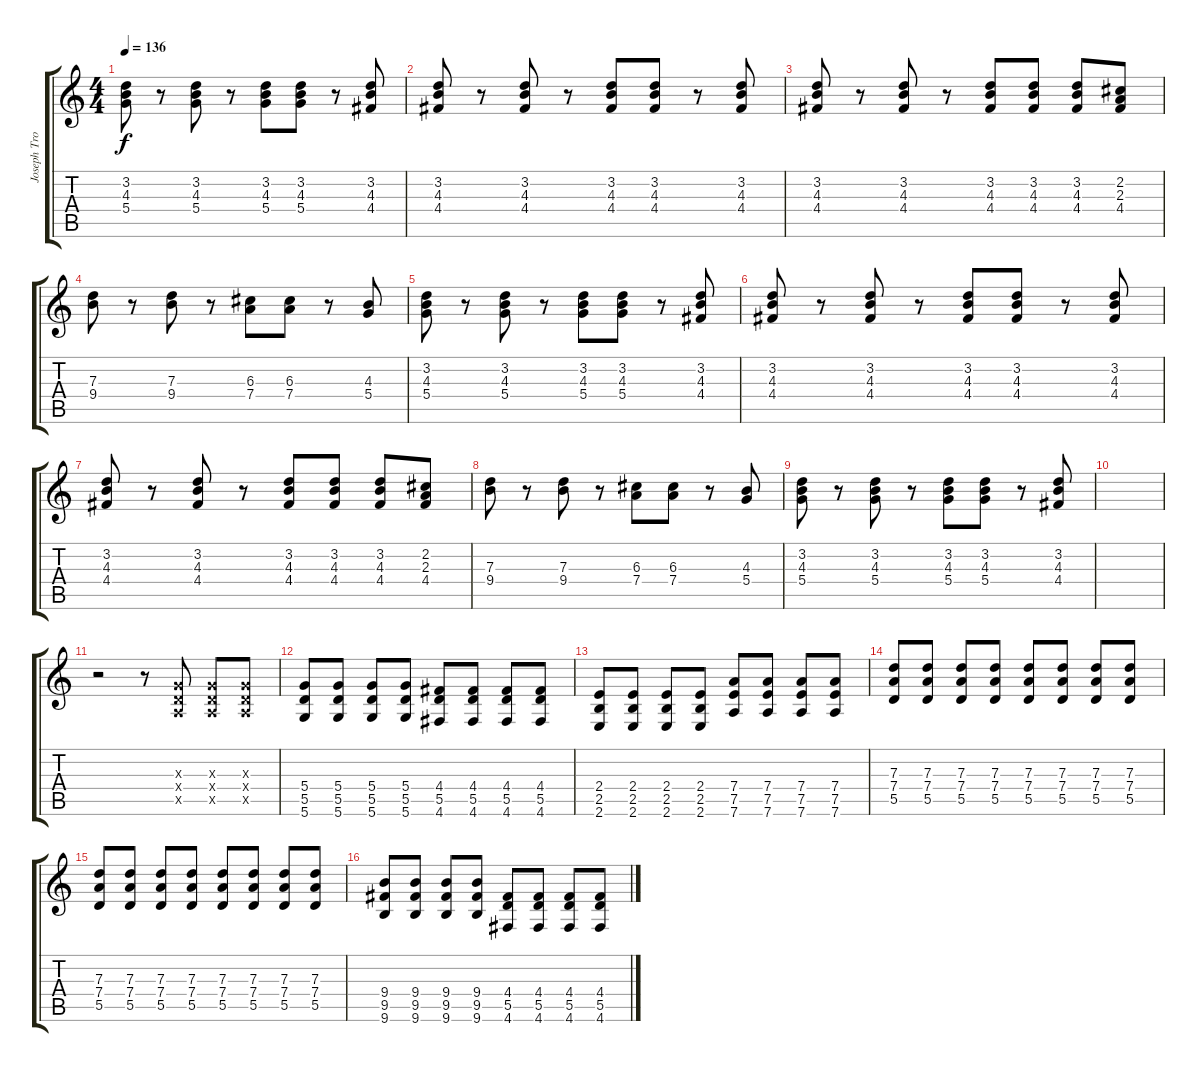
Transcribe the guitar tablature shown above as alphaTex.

\track ("Joseph Trohman (Lead Guitar)" "Joseph Tro") {instrument overdrivenguitar}
\staff {score tabs}
\tuning (E4 B3 G3 D3 A2 D2) {hide}
\ts (4 4)
\tempo 136
\clef g2
\ks c
(3.2 4.3 5.4).8{dy f} r.8 (3.2 4.3 5.4).8 r.8 (3.2 4.3 5.4).8 (3.2 4.3 5.4).8 r.8 (3.2 4.3 4.4).8 |
(3.2 4.3 4.4).8 r.8 (3.2 4.3 4.4).8 r.8 (3.2 4.3 4.4).8 (3.2 4.3 4.4).8 r.8 (3.2 4.3 4.4).8 |
(3.2 4.3 4.4).8 r.8 (3.2 4.3 4.4).8 r.8 (3.2 4.3 4.4).8 (3.2 4.3 4.4).8 (3.2 4.3 4.4).8 (2.2 2.3 4.4).8 |
(7.3 9.4).8 r.8 (7.3 9.4).8 r.8 (6.3 7.4).8 (6.3 7.4).8 r.8 (4.3 5.4).8 |
(3.2 4.3 5.4).8 r.8 (3.2 4.3 5.4).8 r.8 (3.2 4.3 5.4).8 (3.2 4.3 5.4).8 r.8 (3.2 4.3 4.4).8 |
(3.2 4.3 4.4).8 r.8 (3.2 4.3 4.4).8 r.8 (3.2 4.3 4.4).8 (3.2 4.3 4.4).8 r.8 (3.2 4.3 4.4).8 |
(3.2 4.3 4.4).8 r.8 (3.2 4.3 4.4).8 r.8 (3.2 4.3 4.4).8 (3.2 4.3 4.4).8 (3.2 4.3 4.4).8 (2.2 2.3 4.4).8 |
(7.3 9.4).8 r.8 (7.3 9.4).8 r.8 (6.3 7.4).8 (6.3 7.4).8 r.8 (4.3 5.4).8 |
(3.2 4.3 5.4).8 r.8 (3.2 4.3 5.4).8 r.8 (3.2 4.3 5.4).8 (3.2 4.3 5.4).8 r.8 (3.2 4.3 4.4).8 |
|
r.2 r.8 (0.3{x} 0.4{x} 0.5{x}).8 (0.3{x} 0.4{x} 0.5{x}).8 (0.3{x} 0.4{x} 0.5{x}).8 |
(5.4 5.5 5.6).8 (5.4 5.5 5.6).8 (5.4 5.5 5.6).8 (5.4 5.5 5.6).8 (4.4 5.5 4.6).8 (4.4 5.5 4.6).8 (4.4 5.5 4.6).8 (4.4 5.5 4.6).8 |
(2.4 2.5 2.6).8 (2.4 2.5 2.6).8 (2.4 2.5 2.6).8 (2.4 2.5 2.6).8 (7.4 7.5 7.6).8 (7.4 7.5 7.6).8 (7.4 7.5 7.6).8 (7.4 7.5 7.6).8 |
(7.3 7.4 5.5).8 (7.3 7.4 5.5).8 (7.3 7.4 5.5).8 (7.3 7.4 5.5).8 (7.3 7.4 5.5).8 (7.3 7.4 5.5).8 (7.3 7.4 5.5).8 (7.3 7.4 5.5).8 |
(7.3 7.4 5.5).8 (7.3 7.4 5.5).8 (7.3 7.4 5.5).8 (7.3 7.4 5.5).8 (7.3 7.4 5.5).8 (7.3 7.4 5.5).8 (7.3 7.4 5.5).8 (7.3 7.4 5.5).8 |
(9.4 9.5 9.6).8 (9.4 9.5 9.6).8 (9.4 9.5 9.6).8 (9.4 9.5 9.6).8 (4.4 5.5 4.6).8 (4.4 5.5 4.6).8 (4.4 5.5 4.6).8 (4.4 5.5 4.6).8
